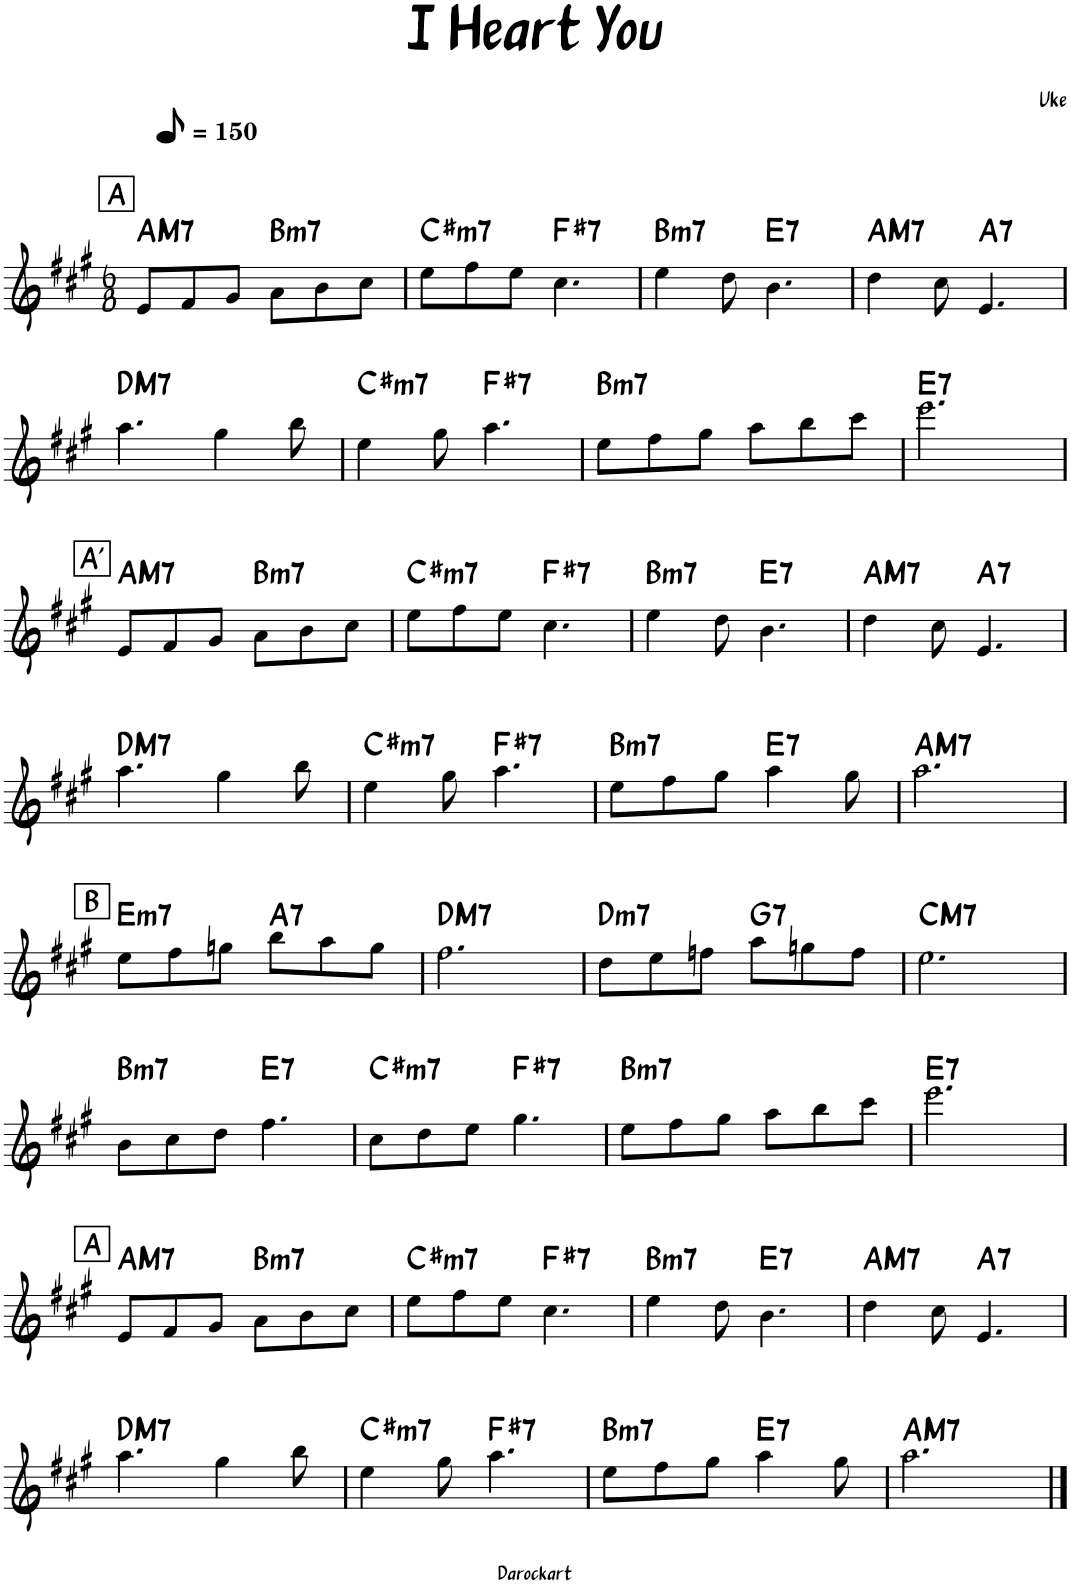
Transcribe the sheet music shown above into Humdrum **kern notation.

**kern	**harte
*part1	*part1
*staff1	*
*I"Piano	*
*I'Pno.	*
*clefG2	*
*k[f#c#g#]	*
*M6/8	*
*MM75	*
!!LO:REH:place=s1:a:B:rj:fs=14:t=A
=1	=1
!	!LO:H:kt=M7
8e/L	A:maj7
8f#/	.
8g#/J	.
!	!LO:H:kt=m7
8a\L	B:min7
8b\	.
8cc#\J	.
=2	=2
!	!LO:H:kt=m7
8ee\L	C#:min7
8ff#\	.
8ee\J	.
!	!LO:H:kt=7
4.cc#\	F#:7
=3	=3
!	!LO:H:kt=m7
4ee\	B:min7
8dd\	.
!	!LO:H:kt=7
4.b\	E:7
=4	=4
!	!LO:H:kt=M7
4dd\	A:maj7
8cc#\	.
!	!LO:H:kt=7
4.e/	A:7
!!LO:LB:g=z
=5	=5
!	!LO:H:kt=M7
4.aa\	D:maj7
4gg#\	.
8bb\	.
=6	=6
!	!LO:H:kt=m7
4ee\	C#:min7
8gg#\	.
!	!LO:H:kt=7
4.aa\	F#:7
=7	=7
!	!LO:H:kt=m7
8ee\L	B:min7
8ff#\	.
8gg#\J	.
8aa\L	.
8bb\	.
8ccc#\J	.
=8	=8
!	!LO:H:kt=7
2.eee\	E:7
!!LO:LB:g=z
!!LO:REH:place=s1:a:B:rj:fs=14:t=A'
=9	=9
!	!LO:H:kt=M7
8e/L	A:maj7
8f#/	.
8g#/J	.
!	!LO:H:kt=m7
8a\L	B:min7
8b\	.
8cc#\J	.
=10	=10
!	!LO:H:kt=m7
8ee\L	C#:min7
8ff#\	.
8ee\J	.
!	!LO:H:kt=7
4.cc#\	F#:7
=11	=11
!	!LO:H:kt=m7
4ee\	B:min7
8dd\	.
!	!LO:H:kt=7
4.b\	E:7
=12	=12
!	!LO:H:kt=M7
4dd\	A:maj7
8cc#\	.
!	!LO:H:kt=7
4.e/	A:7
!!LO:LB:g=z
=13	=13
!	!LO:H:kt=M7
4.aa\	D:maj7
4gg#\	.
8bb\	.
=14	=14
!	!LO:H:kt=m7
4ee\	C#:min7
8gg#\	.
!	!LO:H:kt=7
4.aa\	F#:7
=15	=15
!	!LO:H:kt=m7
8ee\L	B:min7
8ff#\	.
8gg#\J	.
!	!LO:H:kt=7
4aa\	E:7
8gg#\	.
=16	=16
!	!LO:H:kt=M7
2.aa\	A:maj7
!!LO:LB:g=z
!!LO:REH:place=s1:a:B:rj:fs=14:t=B
=17	=17
!	!LO:H:kt=m7
8ee\L	E:min7
8ff#\	.
8ggn\J	.
!	!LO:H:kt=7
8bb\L	A:7
8aa\	.
8gg\J	.
=18	=18
!	!LO:H:kt=M7
2.ff#\	D:maj7
=19	=19
!	!LO:H:kt=m7
8dd\L	D:min7
8ee\	.
8ffn\J	.
!	!LO:H:kt=7
8aa\L	G:7
8ggn\	.
8ff\J	.
=20	=20
!	!LO:H:kt=M7
2.ee\	C:maj7
!!LO:LB:g=z
=21	=21
!	!LO:H:kt=m7
8b\L	B:min7
8cc#\	.
8dd\J	.
!	!LO:H:kt=7
4.ff#\	E:7
=22	=22
!	!LO:H:kt=m7
8cc#\L	C#:min7
8dd\	.
8ee\J	.
!	!LO:H:kt=7
4.gg#\	F#:7
=23	=23
!	!LO:H:kt=m7
8ee\L	B:min7
8ff#\	.
8gg#\J	.
8aa\L	.
8bb\	.
8ccc#\J	.
=24	=24
!	!LO:H:kt=7
2.eee\	E:7
!!LO:LB:g=z
!!LO:REH:place=s1:a:B:rj:fs=14:t=A
=25	=25
!	!LO:H:kt=M7
8e/L	A:maj7
8f#/	.
8g#/J	.
!	!LO:H:kt=m7
8a\L	B:min7
8b\	.
8cc#\J	.
=26	=26
!	!LO:H:kt=m7
8ee\L	C#:min7
8ff#\	.
8ee\J	.
!	!LO:H:kt=7
4.cc#\	F#:7
=27	=27
!	!LO:H:kt=m7
4ee\	B:min7
8dd\	.
!	!LO:H:kt=7
4.b\	E:7
=28	=28
!	!LO:H:kt=M7
4dd\	A:maj7
8cc#\	.
!	!LO:H:kt=7
4.e/	A:7
!!LO:LB:g=z
=29	=29
!	!LO:H:kt=M7
4.aa\	D:maj7
4gg#\	.
8bb\	.
=30	=30
!	!LO:H:kt=m7
4ee\	C#:min7
8gg#\	.
!	!LO:H:kt=7
4.aa\	F#:7
=31	=31
!	!LO:H:kt=m7
8ee\L	B:min7
8ff#\	.
8gg#\J	.
!	!LO:H:kt=7
4aa\	E:7
8gg#\	.
=32	=32
!	!LO:H:kt=M7
2.aa\	A:maj7
==	==
*-	*-
